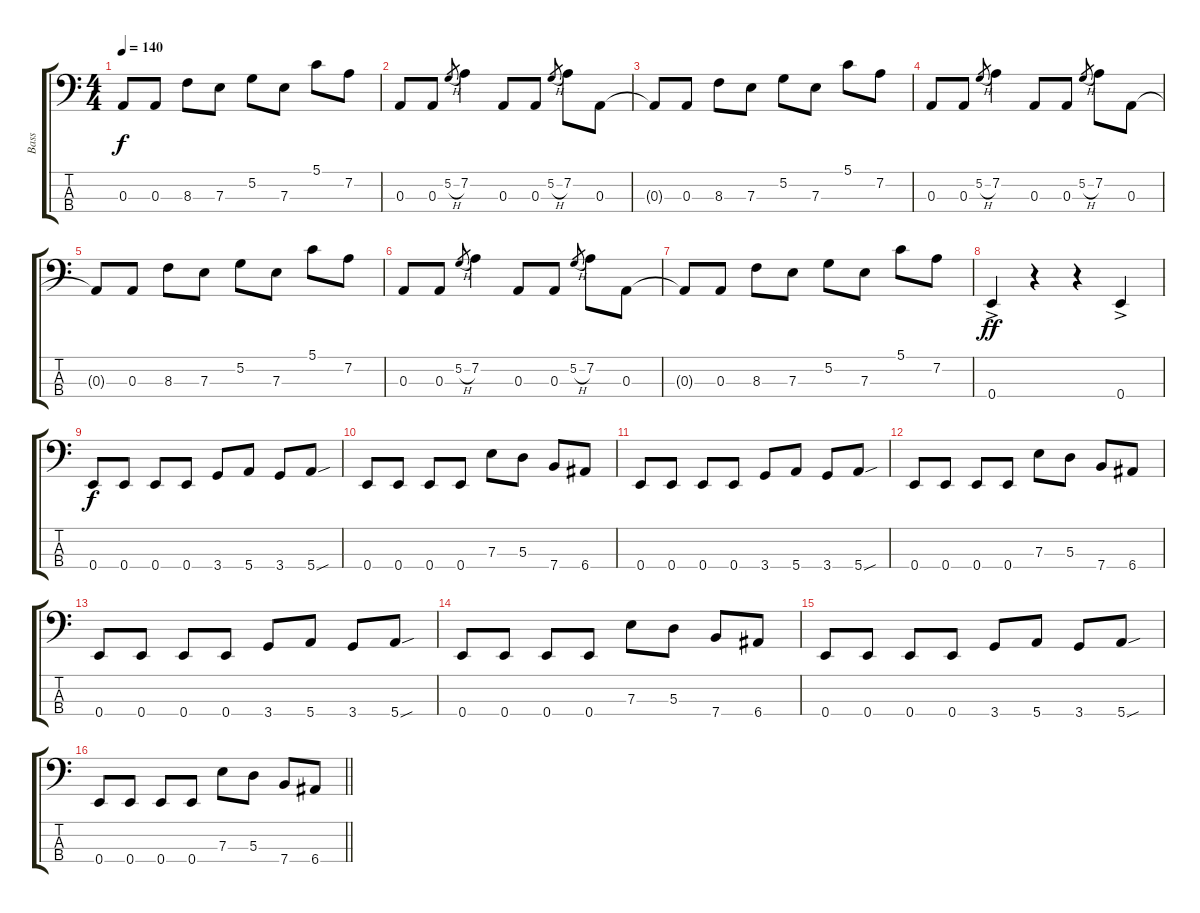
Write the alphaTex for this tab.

\track ("Bass" "Bass") {instrument electricbasspick}
\staff {score tabs}
\tuning (G2 D2 A1 E1) {hide}
\ts (4 4)
\tempo 140
\clef f4
\ks c
0.3{t}.8{dy f} 0.3.8{beam split} 8.3.8 7.3.8{beam split} 5.2.8 7.3.8 5.1.8 7.2.8 |
0.3.8 0.3.8 5.2{h}.8{gr} 7.2.4 0.3.8 0.3.8 5.2{h}.8{gr} 7.2.8 0.3.8 |
0.3{t}.8 0.3.8{beam split} 8.3.8 7.3.8{beam split} 5.2.8 7.3.8 5.1.8 7.2.8 |
0.3.8 0.3.8 5.2{h}.8{gr} 7.2.4 0.3.8 0.3.8 5.2{h}.8{gr} 7.2.8 0.3.8 |
0.3{t}.8 0.3.8{beam split} 8.3.8 7.3.8{beam split} 5.2.8 7.3.8 5.1.8 7.2.8 |
0.3.8 0.3.8 5.2{h}.8{gr} 7.2.4 0.3.8 0.3.8 5.2{h}.8{gr} 7.2.8 0.3.8 |
0.3{t}.8 0.3.8{beam split} 8.3.8 7.3.8{beam split} 5.2.8 7.3.8 5.1.8 7.2.8 |
0.4{ac}.4{dy ff} r.4 r.4 0.4{ac}.4 |
0.4.8{dy f} 0.4.8 0.4.8 0.4.8 3.4.8 5.4.8 3.4.8 5.4{sou}.8 |
0.4.8 0.4.8 0.4.8 0.4.8 7.3.8 5.3.8 7.4.8 6.4.8 |
0.4.8 0.4.8 0.4.8 0.4.8 3.4.8 5.4.8 3.4.8 5.4{sou}.8 |
0.4.8 0.4.8 0.4.8 0.4.8 7.3.8 5.3.8 7.4.8 6.4.8 |
0.4.8 0.4.8 0.4.8 0.4.8 3.4.8 5.4.8 3.4.8 5.4{sou}.8 |
0.4.8 0.4.8 0.4.8 0.4.8 7.3.8 5.3.8 7.4.8 6.4.8 |
0.4.8 0.4.8 0.4.8 0.4.8 3.4.8 5.4.8 3.4.8 5.4{sou}.8 |
\barLineRight lightlight
0.4.8 0.4.8 0.4.8 0.4.8 7.3.8 5.3.8 7.4.8 6.4.8
